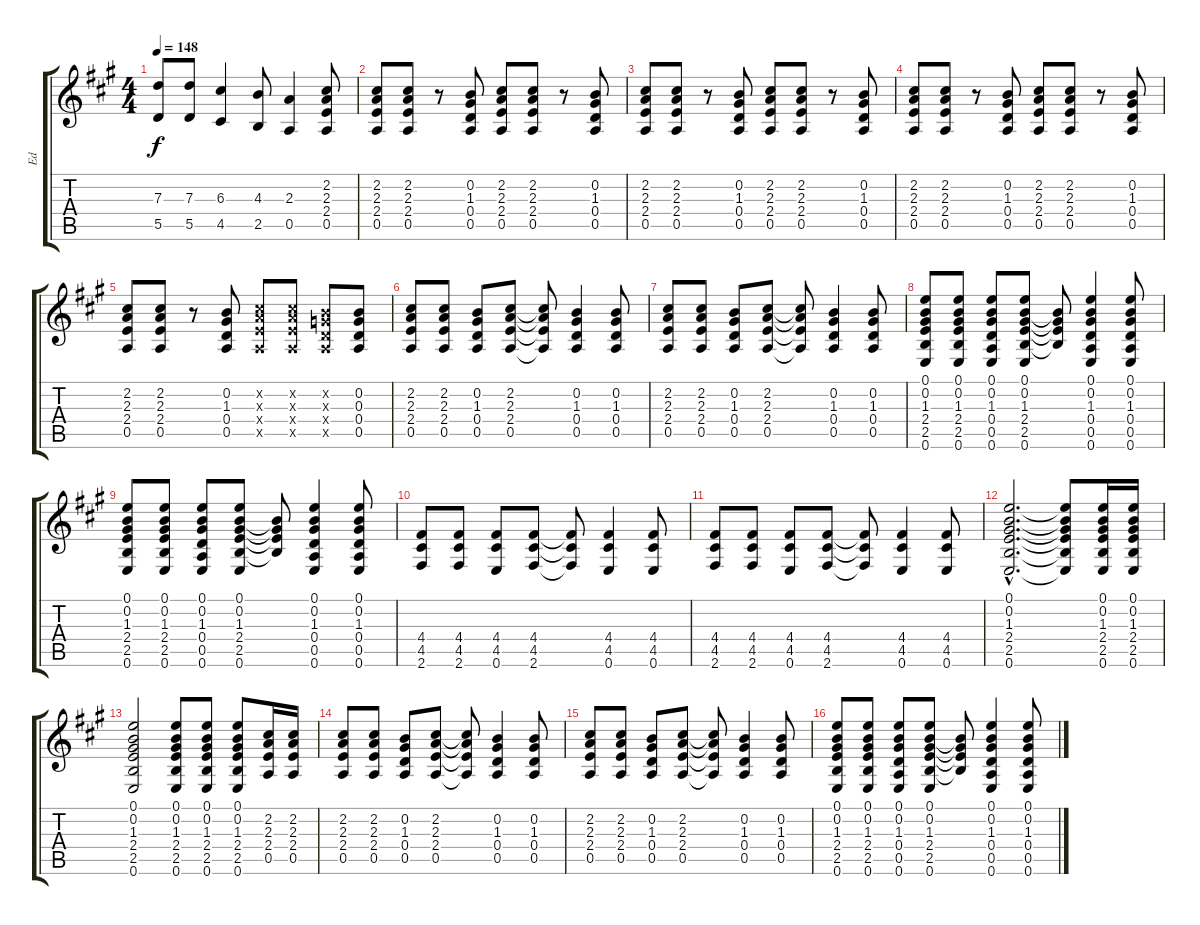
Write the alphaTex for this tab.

\track ("Ed" "Ed") {instrument overdrivenguitar}
\staff {score tabs}
\tuning (E4 B3 G3 D3 A2 E2) {hide}
\ts (4 4)
\tempo 148
\clef g2
\ks a
(7.3{t} 5.5{t}).8{dy f} (7.3 5.5).8 (6.3 4.5).4 (4.3 2.5).8 (2.3 0.5).4 (2.2 2.3 2.4 0.5).8 |
(2.2 2.3 2.4 0.5).8 (2.2 2.3 2.4 0.5).8 r.8 (0.2 1.3 0.4 0.5).8 (2.2 2.3 2.4 0.5).8 (2.2 2.3 2.4 0.5).8 r.8 (0.2 1.3 0.4 0.5).8 |
(2.2 2.3 2.4 0.5).8 (2.2 2.3 2.4 0.5).8 r.8 (0.2 1.3 0.4 0.5).8 (2.2 2.3 2.4 0.5).8 (2.2 2.3 2.4 0.5).8 r.8 (0.2 1.3 0.4 0.5).8 |
(2.2 2.3 2.4 0.5).8 (2.2 2.3 2.4 0.5).8 r.8 (0.2 1.3 0.4 0.5).8 (2.2 2.3 2.4 0.5).8 (2.2 2.3 2.4 0.5).8 r.8 (0.2 1.3 0.4 0.5).8 |
(2.2 2.3 2.4 0.5).8 (2.2 2.3 2.4 0.5).8 r.8 (0.2 1.3 0.4 0.5).8 (2.2{x} 2.3{x} 2.4{x} 0.5{x}).8 (2.2{x} 2.3{x} 2.4{x} 0.5{x}).8 (0.2{x} 0.3{x} 0.4{x} 0.5{x}).8 (0.2 0.3 0.4 0.5).8 |
(2.2 2.3 2.4 0.5).8 (2.2 2.3 2.4 0.5).8 (0.2 1.3 0.4 0.5).8 (2.2 2.3 2.4 0.5).8 (2.2{t} 2.3{t} 2.4{t} 0.5{t}).8 (0.2 1.3 0.4 0.5).4 (0.2 1.3 0.4 0.5).8 |
(2.2 2.3 2.4 0.5).8 (2.2 2.3 2.4 0.5).8 (0.2 1.3 0.4 0.5).8 (2.2 2.3 2.4 0.5).8 (2.2{t} 2.3{t} 2.4{t} 0.5{t}).8 (0.2 1.3 0.4 0.5).4 (0.2 1.3 0.4 0.5).8 |
(0.1 0.2 1.3 2.4 2.5 0.6).8 (0.1 0.2 1.3 2.4 2.5 0.6).8 (0.1 0.2 1.3 0.4 0.5 0.6).8 (0.1 0.2 1.3 2.4 2.5 0.6).8 (0.2{t} 1.3{t} 2.4{t} 2.5{t}).8 (0.1 0.2 1.3 0.4 0.5 0.6).4 (0.1 0.2 1.3 0.4 0.5 0.6).8 |
(0.1 0.2 1.3 2.4 2.5 0.6).8 (0.1 0.2 1.3 2.4 2.5 0.6).8 (0.1 0.2 1.3 0.4 0.5 0.6).8 (0.1 0.2 1.3 2.4 2.5 0.6).8 (0.2{t} 1.3{t} 2.4{t} 2.5{t}).8 (0.1 0.2 1.3 0.4 0.5 0.6).4 (0.1 0.2 1.3 0.4 0.5 0.6).8 |
(4.4 4.5 2.6).8 (4.4 4.5 2.6).8 (4.4 4.5 0.6).8 (4.4 4.5 2.6).8 (4.4{t} 4.5{t} 2.6{t}).8 (4.4 4.5 0.6).4 (4.4 4.5 0.6).8 |
(4.4 4.5 2.6).8 (4.4 4.5 2.6).8 (4.4 4.5 0.6).8 (4.4 4.5 2.6).8 (4.4{t} 4.5{t} 2.6{t}).8 (4.4 4.5 0.6).4 (4.4 4.5 0.6).8 |
(0.1{hac} 0.2{hac} 1.3{hac} 2.4{hac} 2.5{hac} 0.6{hac}).2{d} (0.1{t} 0.2{t} 1.3{t} 2.4{t} 2.5{t} 0.6{t}).8 (0.1 0.2 1.3 2.4 2.5 0.6).16 (0.1 0.2 1.3 2.4 2.5 0.6).16 |
(0.1 0.2 1.3 2.4 2.5 0.6).2 (0.1 0.2 1.3 2.4 2.5 0.6).8 (0.1 0.2 1.3 2.4 2.5 0.6).8 (0.1 0.2 1.3 2.4 2.5 0.6).8 (2.2 2.3 2.4 0.5).16 (2.2 2.3 2.4 0.5).16 |
(2.2 2.3 2.4 0.5).8 (2.2 2.3 2.4 0.5).8 (0.2 1.3 0.4 0.5).8 (2.2 2.3 2.4 0.5).8 (2.2{t} 2.3{t} 2.4{t} 0.5{t}).8 (0.2 1.3 0.4 0.5).4 (0.2 1.3 0.4 0.5).8 |
(2.2 2.3 2.4 0.5).8 (2.2 2.3 2.4 0.5).8 (0.2 1.3 0.4 0.5).8 (2.2 2.3 2.4 0.5).8 (2.2{t} 2.3{t} 2.4{t} 0.5{t}).8 (0.2 1.3 0.4 0.5).4 (0.2 1.3 0.4 0.5).8 |
(0.1 0.2 1.3 2.4 2.5 0.6).8 (0.1 0.2 1.3 2.4 2.5 0.6).8 (0.1 0.2 1.3 0.4 0.5 0.6).8 (0.1 0.2 1.3 2.4 2.5 0.6).8 (0.2{t} 1.3{t} 2.4{t} 2.5{t}).8 (0.1 0.2 1.3 0.4 0.5 0.6).4 (0.1 0.2 1.3 0.4 0.5 0.6).8
